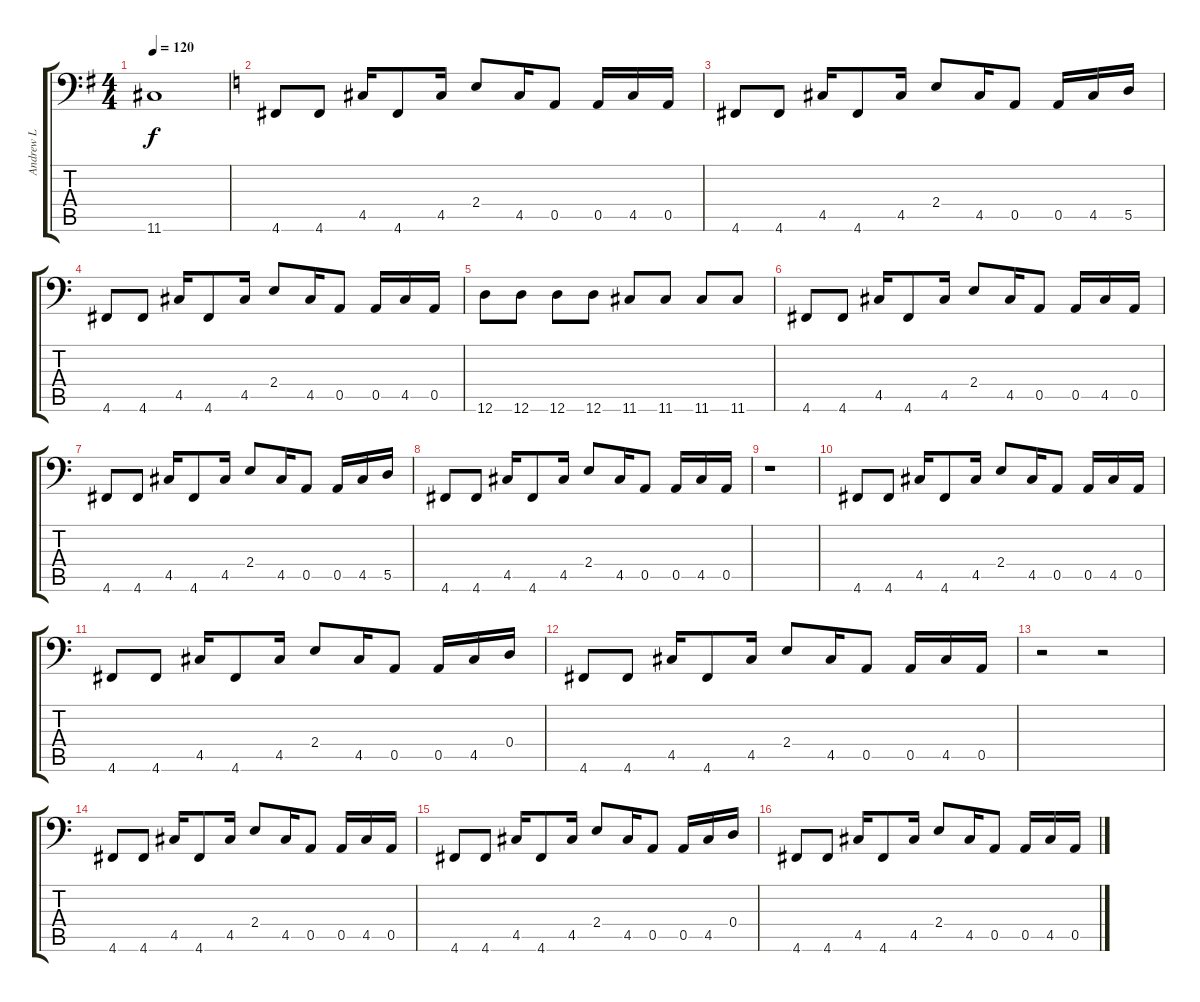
\track ("Andrew L" "Andrew L") {instrument electricbasspick}
\staff {score tabs}
\tuning (E4 B3 G2 D2 A1 D1) {hide}
\ts (4 4)
\tempo 120
\clef f4
\ks eminor
11.6.1{dy f} |
\ks c
4.6.8 4.6.8 4.5.16 4.6.8 4.5.16 2.4.8 4.5.16 0.5.8 0.5.16 4.5.16 0.5.16 |
4.6.8 4.6.8 4.5.16 4.6.8 4.5.16 2.4.8 4.5.16 0.5.8 0.5.16 4.5.16 5.5.16 |
4.6.8 4.6.8 4.5.16 4.6.8 4.5.16 2.4.8 4.5.16 0.5.8 0.5.16 4.5.16 0.5.16 |
12.6.8 12.6.8 12.6.8 12.6.8 11.6.8 11.6.8 11.6.8 11.6.8 |
4.6.8 4.6.8 4.5.16 4.6.8 4.5.16 2.4.8 4.5.16 0.5.8 0.5.16 4.5.16 0.5.16 |
4.6.8 4.6.8 4.5.16 4.6.8 4.5.16 2.4.8 4.5.16 0.5.8 0.5.16 4.5.16 5.5.16 |
4.6.8 4.6.8 4.5.16 4.6.8 4.5.16 2.4.8 4.5.16 0.5.8 0.5.16 4.5.16 0.5.16 |
r.1 |
4.6.8 4.6.8 4.5.16 4.6.8 4.5.16 2.4.8 4.5.16 0.5.8 0.5.16 4.5.16 0.5.16 |
4.6.8 4.6.8 4.5.16 4.6.8 4.5.16 2.4.8 4.5.16 0.5.8 0.5.16 4.5.16 0.4.16 |
4.6.8 4.6.8 4.5.16 4.6.8 4.5.16 2.4.8 4.5.16 0.5.8 0.5.16 4.5.16 0.5.16 |
r.2 r.2 |
4.6.8 4.6.8 4.5.16 4.6.8 4.5.16 2.4.8 4.5.16 0.5.8 0.5.16 4.5.16 0.5.16 |
4.6.8 4.6.8 4.5.16 4.6.8 4.5.16 2.4.8 4.5.16 0.5.8 0.5.16 4.5.16 0.4.16 |
4.6.8 4.6.8 4.5.16 4.6.8 4.5.16 2.4.8 4.5.16 0.5.8 0.5.16 4.5.16 0.5.16
